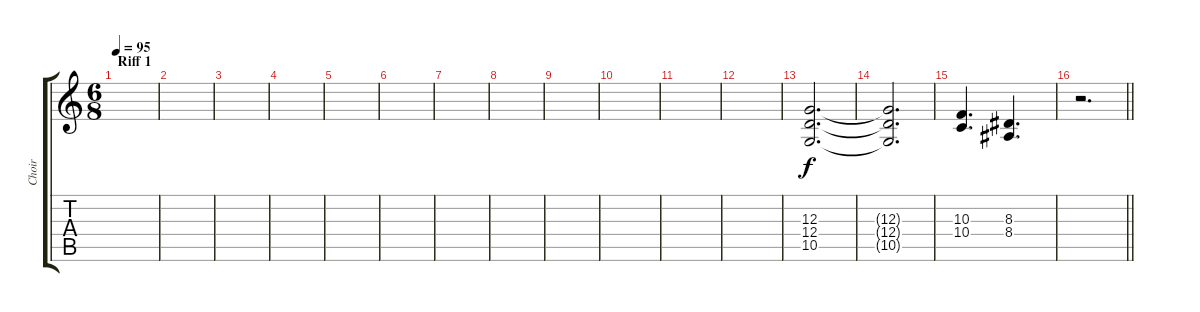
\track ("Choir" "Choir") {instrument choiraahs}
\staff {score tabs}
\tuning (E4 B3 G3 D3 A2 E2) {hide}
\ts (6 8)
\section ("" "Riff 1")
\tempo 95
\clef g2
\ks c
|
|
|
|
|
|
|
|
|
|
|
|
(12.3 12.4 10.5).2{d} |
(12.3{t} 12.4{t} 10.5{t}).2{d} |
(10.3 10.4).4{d} (8.3 8.4).4{d} |
\barLineRight lightlight
r.2{d}
